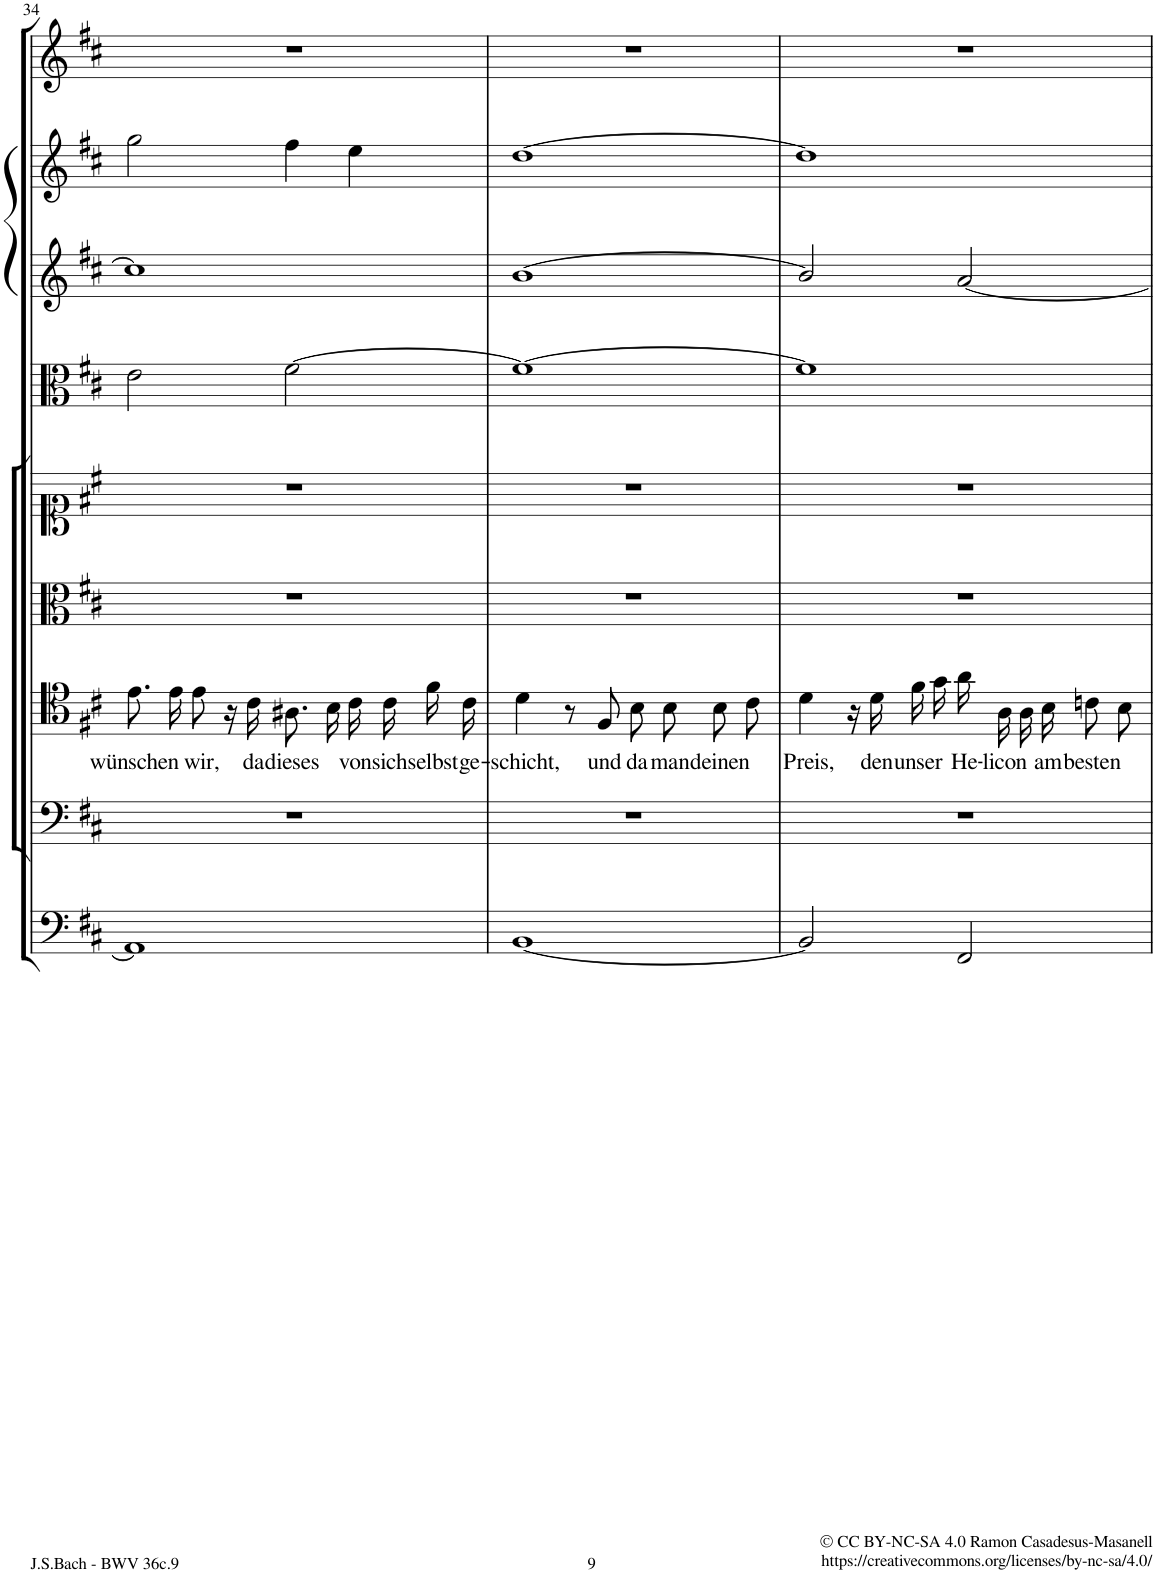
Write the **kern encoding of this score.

**kern	**kern	**kern	**text	**kern	**kern	**kern	**kern	**kern	**kern
*part9	*part8	*part7	*part7	*part6	*part5	*part4	*part3	*part2	*part1
*staff9	*staff8	*staff7	*staff7	*staff6	*staff5	*staff4	*staff3	*staff2	*staff1
*I"Continuo	*I"Basso	*I"Tenore	*	*I"Alto	*I"Soprano	*I"Viola	*I"Violino II	*I"Violino I	*I"Oboe d'amore
*	*	*	*	*	*	*I'Vla	*I'Vln	*I'Vln	*I'Ob
!!LO:PB:g=z
*clefF4	*clefF4	*clefC4	*	*clefC3	*clefC1	*clefC3	*clefG2	*clefG2	*clefG2
*k[f#c#]	*k[f#c#]	*k[f#c#]	*	*k[f#c#]	*k[f#c#]	*k[f#c#]	*k[f#c#]	*k[f#c#]	*k[f#c#]
*M4/4	*M4/4	*M4/4	*	*M4/4	*M4/4	*M4/4	*M4/4	*M4/4	*M4/4
*met(c)	*met(c)	*met(c)	*	*met(c)	*met(c)	*met(c)	*met(c)	*met(c)	*met(c)
=34	=34	=34	=34	=34	=34	=34	=34	=34	=34
!	!	!	!LO:LY:b	!	!	!	!	!	!
1AA#]	1r	8.e\L	wünschen	1r	1r	2e\	1cc#]	2gg\	1r
.	.	16e\Jk	.	.	.	.	.	.	.
!	!	!	!LO:LY:b	!	!	!	!	!	!
.	.	8e\	wir,	.	.	.	.	.	.
.	.	16r	.	.	.	.	.	.	.
!	!	!	!LO:LY:b	!	!	!	!	!	!
.	.	16c#\	da	.	.	.	.	.	.
!	!	!	!LO:LY:b	!	!	!	!	!	!
.	.	8.A#X\L	dieses	.	.	[2f#\	.	4ff#\	.
.	.	16B\Jk	.	.	.	.	.	.	.
!	!	!	!LO:LY:b	!	!	!	!	!	!
.	.	16c#\LL	von	.	.	.	.	4ee\	.
!	!	!	!LO:LY:b	!	!	!	!	!	!
.	.	16c#\J	sich	.	.	.	.	.	.
!	!	!	!LO:LY:b	!	!	!	!	!	!
.	.	16f#\L	selbst	.	.	.	.	.	.
!	!	!	!LO:LY:b	!	!	!	!	!	!
.	.	16c#\JJ	ge-	.	.	.	.	.	.
=35	=35	=35	=35	=35	=35	=35	=35	=35	=35
!	!	!	!LO:LY:b	!	!	!	!	!	!
[1BB	1r	4d\	-schicht,	1r	1r	1f#_	[1b	[1dd	1r
.	.	8r	.	.	.	.	.	.	.
!	!	!	!LO:LY:b	!	!	!	!	!	!
.	.	8F#/	und	.	.	.	.	.	.
!	!	!	!LO:LY:b	!	!	!	!	!	!
.	.	8B\L	da	.	.	.	.	.	.
!	!	!	!LO:LY:b	!	!	!	!	!	!
.	.	8B\J	man	.	.	.	.	.	.
!	!	!	!LO:LY:b	!	!	!	!	!	!
.	.	8B\L	deinen	.	.	.	.	.	.
.	.	8c#\J	.	.	.	.	.	.	.
=36	=36	=36	=36	=36	=36	=36	=36	=36	=36
!	!	!	!LO:LY:b	!	!	!	!	!	!
2BB/]	1r	4d\	Preis,	1r	1r	1f#]	2b/]	1dd]	1r
.	.	16r	.	.	.	.	.	.	.
!	!	!	!LO:LY:b	!	!	!	!	!	!
.	.	16d\LL	den	.	.	.	.	.	.
!	!	!	!LO:LY:b	!	!	!	!	!	!
.	.	16f#\	unser	.	.	.	.	.	.
.	.	16g\JJ	.	.	.	.	.	.	.
!	!	!	!LO:LY:b	!	!	!	!	!	!
2FF#/	.	16a\LL	He-	.	.	.	[2a/	.	.
!	!	!	!LO:LY:b	!	!	!	!	!	!
.	.	16A\J	-licon	.	.	.	.	.	.
.	.	16A\L	.	.	.	.	.	.	.
!	!	!	!LO:LY:b	!	!	!	!	!	!
.	.	16B\JJ	am	.	.	.	.	.	.
!	!	!	!LO:LY:b	!	!	!	!	!	!
.	.	8cn\L	besten	.	.	.	.	.	.
.	.	8B\J	.	.	.	.	.	.	.
=	=	=	=	=	=	=	=	=	=
*-	*-	*-	*-	*-	*-	*-	*-	*-	*-
